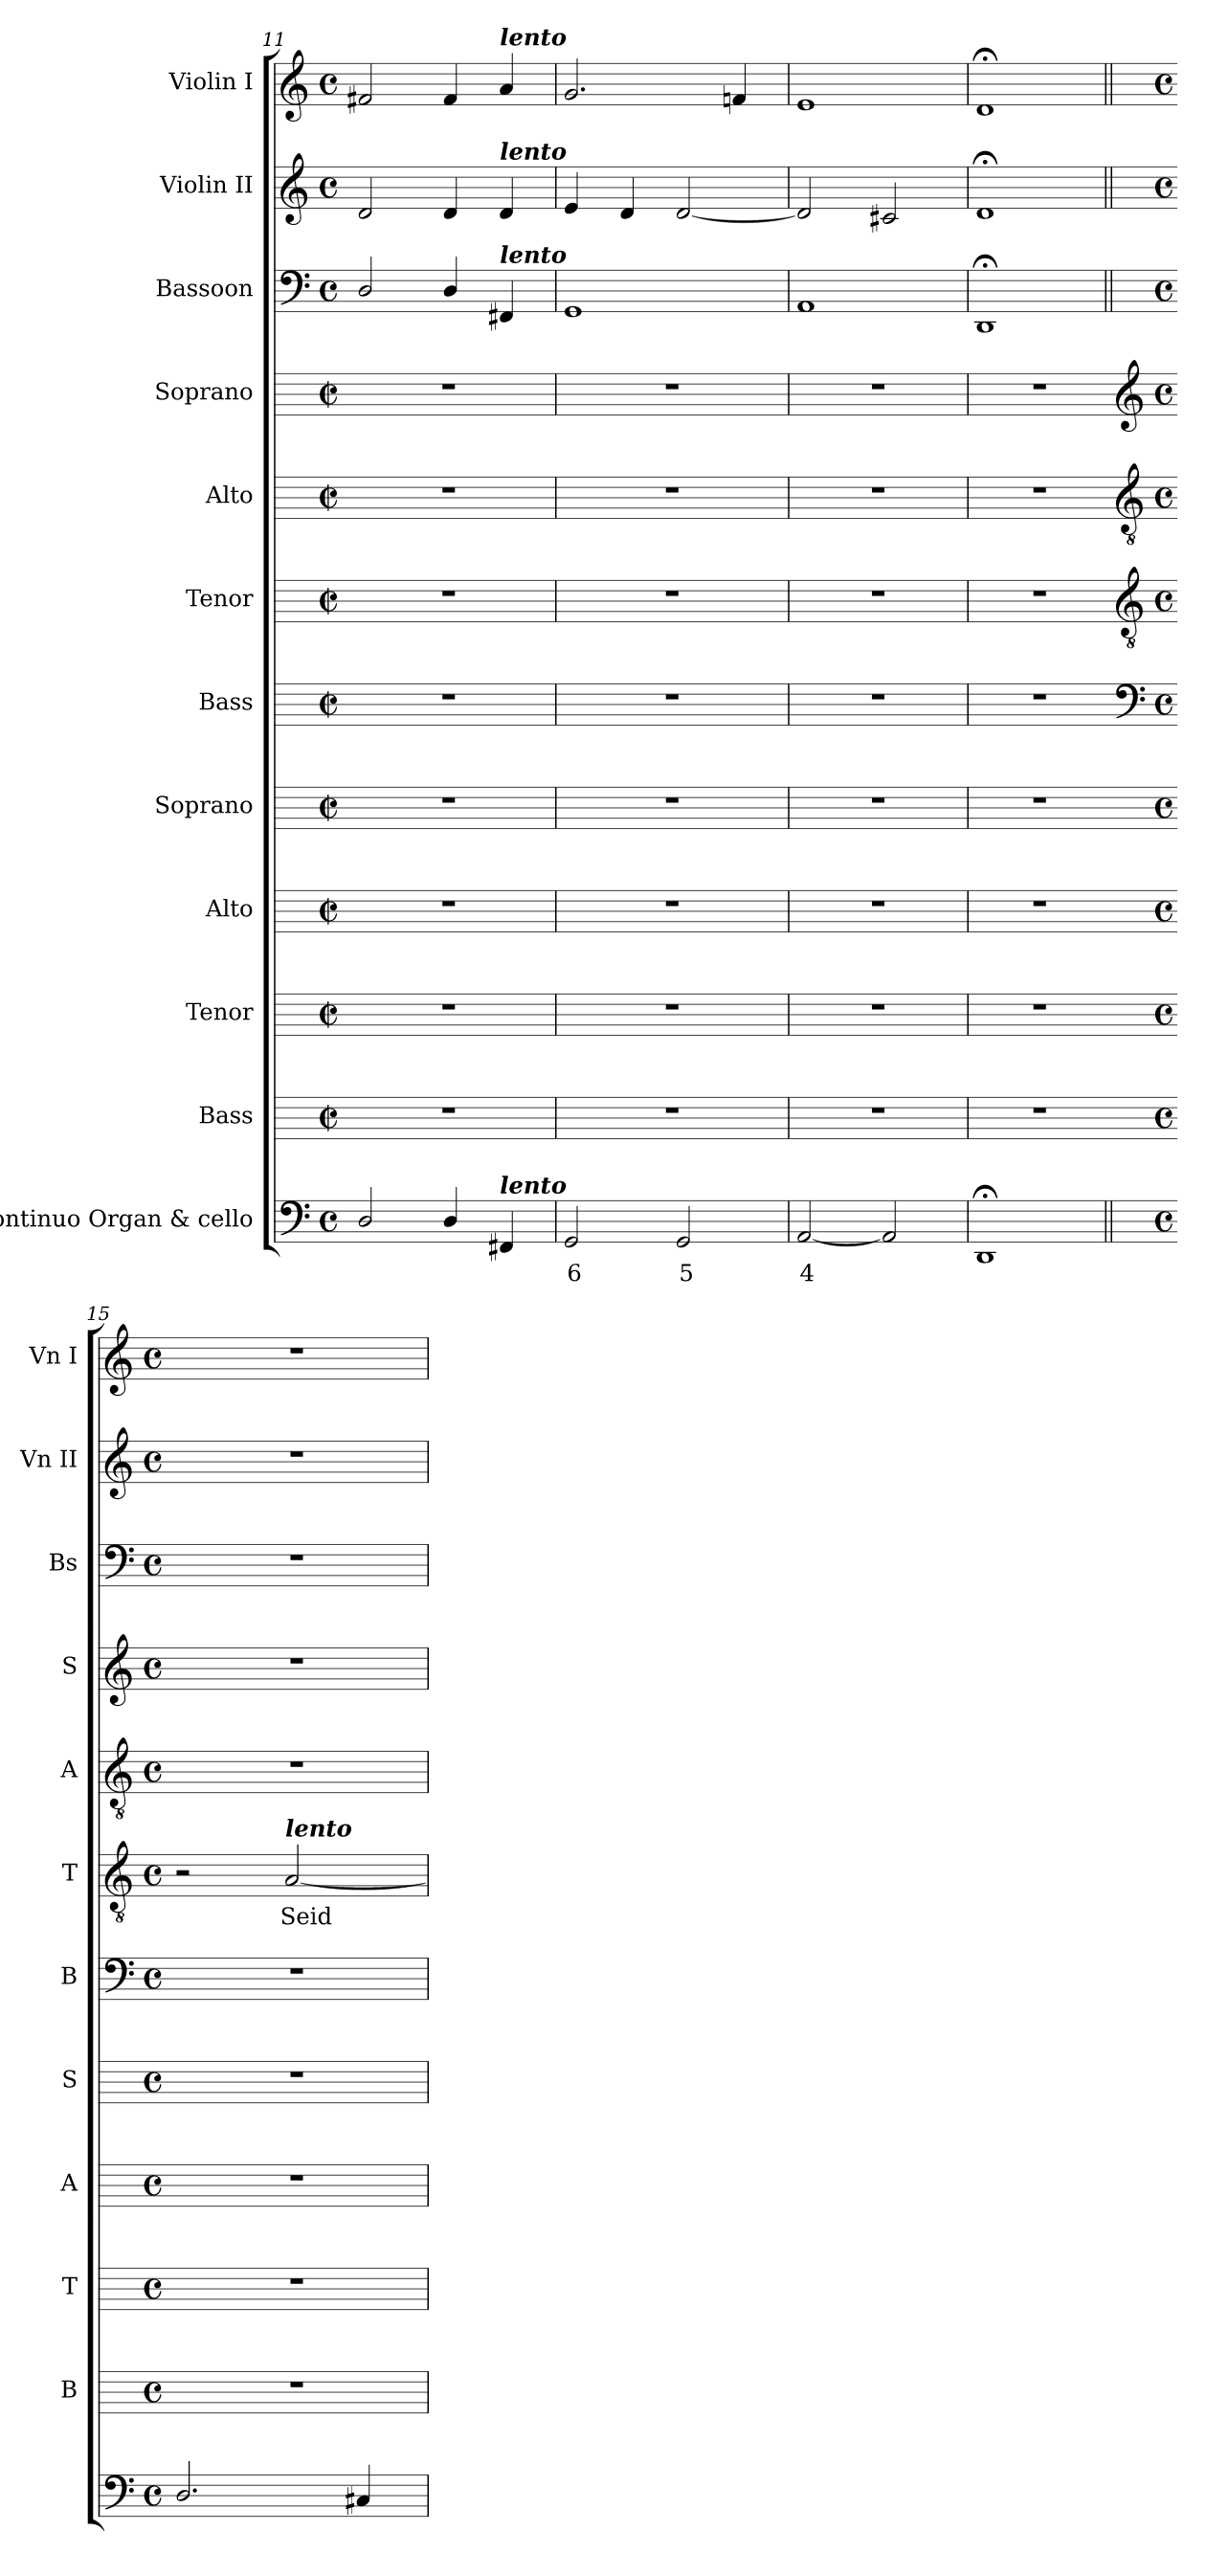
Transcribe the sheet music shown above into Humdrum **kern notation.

**kern	**text	**kern	**kern	**kern	**kern	**kern	**kern	**text	**kern	**kern	**kern	**kern	**kern
*part12	*part12	*part11	*part10	*part9	*part8	*part7	*part6	*part6	*part5	*part4	*part3	*part2	*part1
*staff12	*staff12	*staff11	*staff10	*staff9	*staff8	*staff7	*staff6	*staff6	*staff5	*staff4	*staff3	*staff2	*staff1
*I"Continuo Organ & cello	*	*I"Bass	*I"Tenor	*I"Alto	*I"Soprano	*I"Bass	*I"Tenor	*	*I"Alto	*I"Soprano	*I"Bassoon	*I"Violin II	*I"Violin I
*	*	*I'B	*I'T	*I'A	*I'S	*I'B	*I'T	*	*I'A	*I'S	*I'Bs	*I'Vn II	*I'Vn I
*clefF4	*	*	*	*	*	*	*	*	*	*	*clefF4	*clefG2	*clefG2
*	*	*ITrd4c7	*ITrd4c7	*ITrd4c7	*ITrd4c7	*	*	*	*	*	*	*	*
*k[]	*	*	*	*	*	*	*	*	*	*	*k[]	*k[]	*k[]
*C:	*	*	*	*	*	*	*	*	*	*	*C:	*C:	*C:
*M4/4	*	*M2/2	*M2/2	*M2/2	*M2/2	*M2/2	*M2/2	*	*M2/2	*M2/2	*M4/4	*M4/4	*M4/4
*met(c)	*	*met(c|)	*met(c|)	*met(c|)	*met(c|)	*met(c|)	*met(c|)	*	*met(c|)	*met(c|)	*met(c)	*met(c)	*met(c)
=11	=11	=11	=11	=11	=11	=11	=11	=11	=11	=11	=11	=11	=11
2D/	.	1r	1r	1r	1r	1r	1r	.	1r	1r	2D/	2d	2f#X
4D/	.	.	.	.	.	.	.	.	.	.	4D/	4d	4f#
!	!	!	!	!	!	!	!	!	!	!	!	!	!LO:TX:a:Bi:t=lento
!	!	!	!	!	!	!	!	!	!	!	!	!LO:TX:a:Bi:t=lento	!
!	!	!	!	!	!	!	!	!	!	!	!LO:TX:a:Bi:t=lento	!	!
!LO:TX:a:Bi:t=lento	!	!	!	!	!	!	!	!	!	!	!	!	!
4FF#X	.	.	.	.	.	.	.	.	.	.	4FF#X	4d	4a
=12	=12	=12	=12	=12	=12	=12	=12	=12	=12	=12	=12	=12	=12
!	!LO:LY:b	!	!	!	!	!	!	!	!	!	!	!	!
2GG	6	1r	1r	1r	1r	1r	1r	.	1r	1r	1GG	4e	2.g
.	.	.	.	.	.	.	.	.	.	.	.	4d	.
!	!LO:LY:b	!	!	!	!	!	!	!	!	!	!	!	!
2GG	5	.	.	.	.	.	.	.	.	.	.	[2d	.
.	.	.	.	.	.	.	.	.	.	.	.	.	4fn
=13	=13	=13	=13	=13	=13	=13	=13	=13	=13	=13	=13	=13	=13
!	!LO:LY:b	!	!	!	!	!	!	!	!	!	!	!	!
[2AA	4	1r	1r	1r	1r	1r	1r	.	1r	1r	1AA	2d]	1e
2AA]	.	.	.	.	.	.	.	.	.	.	.	2c#X	.
=14	=14	=14	=14	=14	=14	=14	=14	=14	=14	=14	=14	=14	=14
1DD;<	.	1r	1r	1r	1r	1r	1r	.	1r	1r	1DD;<	1d;<	1d;<
!!LO:LB:g=z
=15||	=15||	=15	=15	=15	=15	=15	=15	=15||	=15	=15	=15||	=15||	=15||
*	*	*	*	*	*	*clefF4	*clefGv2	*	*clefGv2	*clefG2	*	*	*
*	*	*	*	*	*	*k[]	*k[]	*	*k[]	*k[]	*	*	*
*	*	*	*	*	*	*C:	*C:	*	*C:	*C:	*	*	*
*M4/4	*	*M4/4	*M4/4	*M4/4	*M4/4	*M4/4	*M4/4	*	*M4/4	*M4/4	*M4/4	*M4/4	*M4/4
*met(c)	*	*met(c)	*met(c)	*met(c)	*met(c)	*met(c)	*met(c)	*	*met(c)	*met(c)	*met(c)	*met(c)	*met(c)
2.D/	.	1r	1r	1r	1r	1r	2r	.	1r	1r	1r	1r	1r
!	!	!	!	!	!	!	!LO:TX:a:Bi:t=lento	!	!	!	!	!	!
!	!	!	!	!	!	!	!	!LO:LY:b	!	!	!	!	!
.	.	.	.	.	.	.	[2A	Seid	.	.	.	.	.
4C#X	.	.	.	.	.	.	.	.	.	.	.	.	.
=	=	=	=	=	=	=	=	=	=	=	=	=	=
*-	*-	*-	*-	*-	*-	*-	*-	*-	*-	*-	*-	*-	*-
